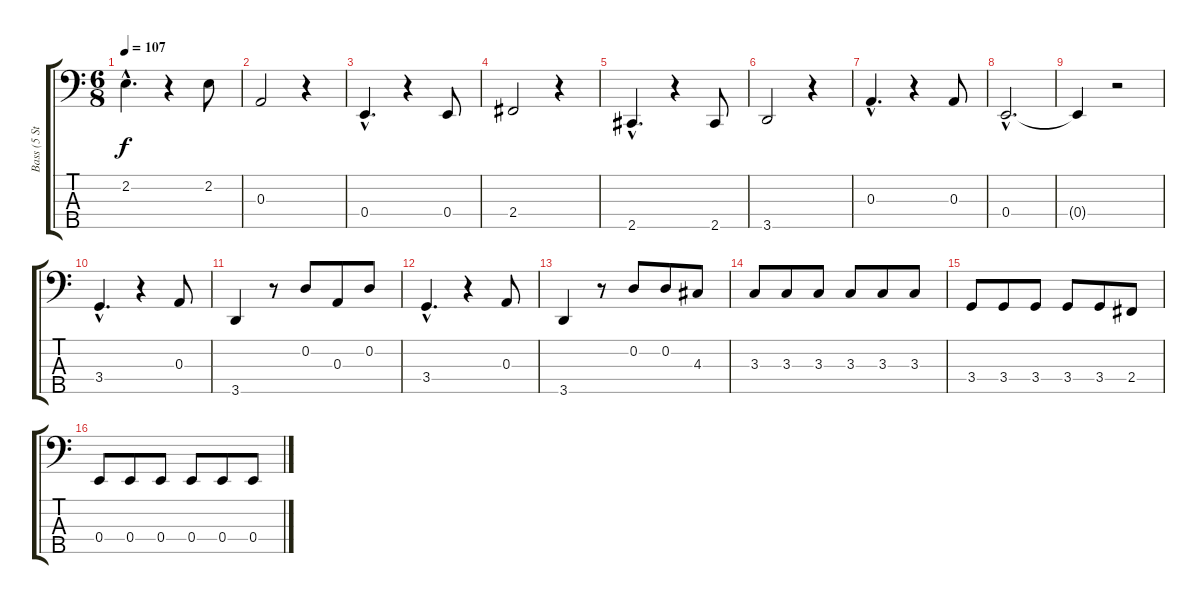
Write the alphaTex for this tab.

\track ("Bass (5 Strings)" "Bass (5 St") {instrument electricbasspick}
\staff {score tabs}
\tuning (G2 D2 A1 E1 B0) {hide}
\ts (6 8)
\tempo 107
\clef f4
\ks c
2.2{hac}.4{d dy f} r.4 2.2.8 |
0.3.2 r.4 |
0.4{hac}.4{d} r.4 0.4.8 |
2.4.2 r.4 |
2.5{hac}.4{d} r.4 2.5.8 |
3.5.2 r.4 |
0.3{hac}.4{d} r.4 0.3.8 |
0.4{hac}.2{d} |
0.4{t}.4 r.2 |
3.4{hac}.4{d} r.4 0.3.8 |
3.5.4 r.8 0.2.8 0.3.8 0.2.8 |
3.4{hac}.4{d} r.4 0.3.8 |
3.5.4 r.8 0.2.8 0.2.8 4.3.8 |
3.3.8 3.3.8 3.3.8 3.3.8 3.3.8 3.3.8 |
3.4.8 3.4.8 3.4.8 3.4.8 3.4.8 2.4.8 |
0.4.8 0.4.8 0.4.8 0.4.8 0.4.8 0.4.8
